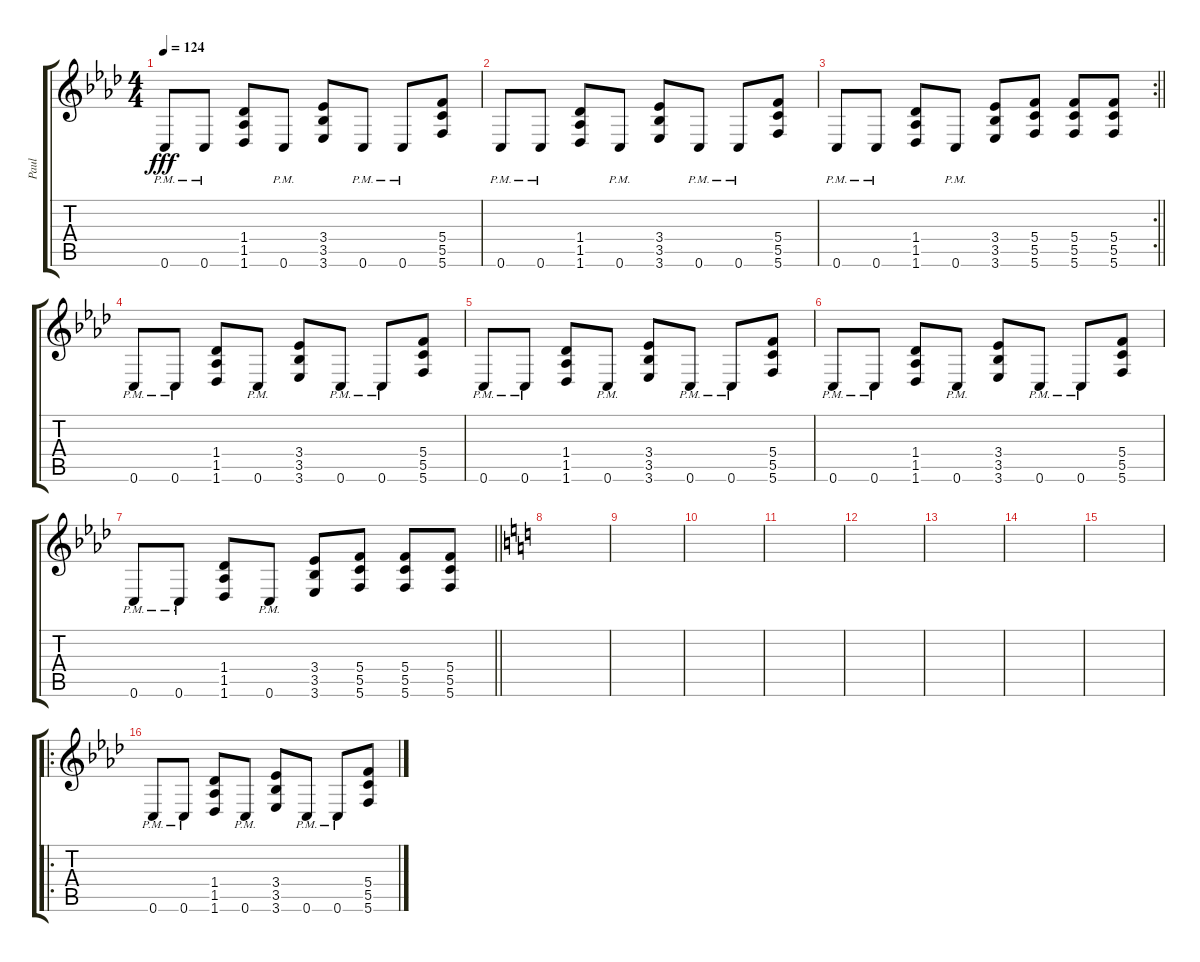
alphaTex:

\track ("Paul" "Paul") {instrument acousticguitarsteel}
\staff {score tabs}
\tuning (D4 A3 F3 C3 G2 C2) {hide}
\ts (4 4)
\tempo 124
\clef g2
\ks ab
0.6{pm}.8{dy fff} 0.6{pm}.8 (1.4 1.5 1.6).8 0.6{pm}.8 (3.4 3.5 3.6).8 0.6{pm}.8 0.6{pm}.8 (5.4 5.5 5.6).8 |
0.6{pm}.8 0.6{pm}.8 (1.4 1.5 1.6).8 0.6{pm}.8 (3.4 3.5 3.6).8 0.6{pm}.8 0.6{pm}.8 (5.4 5.5 5.6).8 |
\rc 2
\barLineRight lightlight
0.6{pm}.8 0.6{pm}.8 (1.4 1.5 1.6).8 0.6{pm}.8 (3.4 3.5 3.6).8 (5.4 5.5 5.6).8 (5.4 5.5 5.6).8 (5.4 5.5 5.6).8 |
0.6{pm}.8 0.6{pm}.8 (1.4 1.5 1.6).8 0.6{pm}.8 (3.4 3.5 3.6).8 0.6{pm}.8 0.6{pm}.8 (5.4 5.5 5.6).8 |
0.6{pm}.8 0.6{pm}.8 (1.4 1.5 1.6).8 0.6{pm}.8 (3.4 3.5 3.6).8 0.6{pm}.8 0.6{pm}.8 (5.4 5.5 5.6).8 |
0.6{pm}.8 0.6{pm}.8 (1.4 1.5 1.6).8 0.6{pm}.8 (3.4 3.5 3.6).8 0.6{pm}.8 0.6{pm}.8 (5.4 5.5 5.6).8 |
\barLineRight lightlight
0.6{pm}.8 0.6{pm}.8 (1.4 1.5 1.6).8 0.6{pm}.8 (3.4 3.5 3.6).8 (5.4 5.5 5.6).8 (5.4 5.5 5.6).8 (5.4 5.5 5.6).8 |
\ks c
|
|
|
|
|
|
|
|
\ro
\ks ab
0.6{pm}.8 0.6{pm}.8 (1.4 1.5 1.6).8 0.6{pm}.8 (3.4 3.5 3.6).8 0.6{pm}.8 0.6{pm}.8 (5.4 5.5 5.6).8
